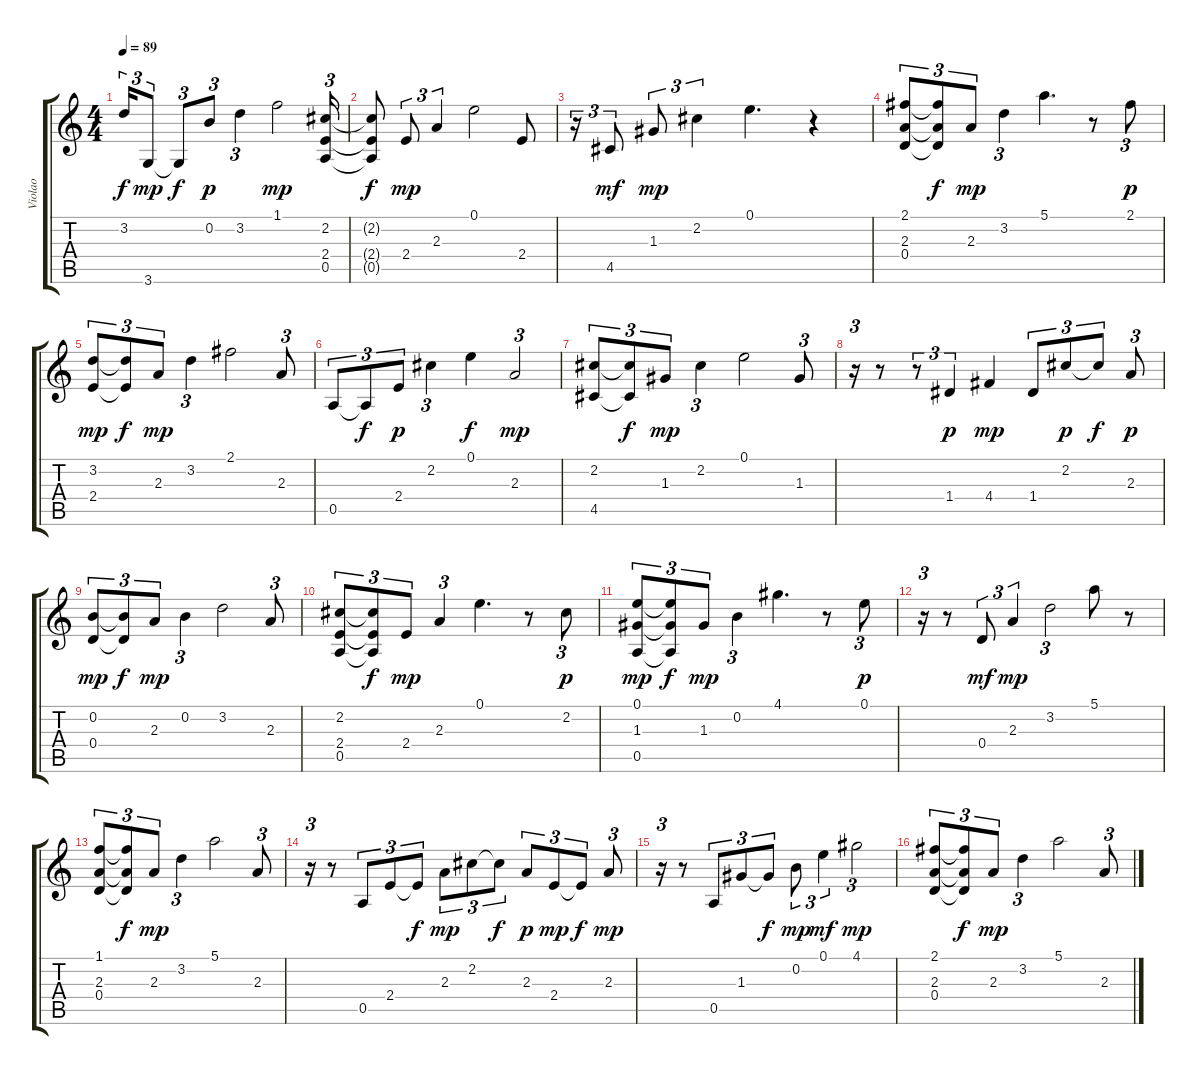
\track ("Violao         " "Violao    ") {instrument acousticguitarnylon}
\staff {score tabs}
\tuning (E4 B3 G3 D3 A2 E2) {hide}
\ts (4 4)
\tempo 89
\clef g2
\ks c
3.2{t}.16{tu (3 2) dy f} 3.6.8{tu (3 2) dy mp} 3.6{t}.8{tu (3 2) dy f} 0.2.8{tu (3 2) dy p} 3.2.4{tu (3 2)} 1.1.2{dy mp} (2.2 2.4 0.5).16{tu (3 2)} |
(2.2{t} 2.4{t} 0.5{t}).8{dy f} 2.4.8{tu (3 2) dy mp} 2.3.4{tu (3 2)} 0.1.2 2.4.8 |
r.16{tu (3 2)} 4.5.8{tu (3 2) dy mf} 1.3.8{tu (3 2) dy mp} 2.2.4{tu (3 2)} 0.1.4{d} r.4 |
(2.1 2.3 0.4).8{tu (3 2)} (2.1{t} 2.3{t} 0.4{t}).8{tu (3 2) dy f} 2.3.8{tu (3 2) dy mp} 3.2.4{tu (3 2)} 5.1.4{d} r.8 2.1.8{tu (3 2) dy p} |
(3.2 2.4).8{tu (3 2) dy mp} (3.2{t} 2.4{t}).8{tu (3 2) dy f} 2.3.8{tu (3 2) dy mp} 3.2.4{tu (3 2)} 2.1.2 2.3.8{tu (3 2)} |
0.5.8{tu (3 2)} 0.5{t}.8{tu (3 2) dy f} 2.4.8{tu (3 2) dy p} 2.2.4{tu (3 2)} 0.1.4{dy f} 2.3.2{tu (3 2) dy mp} |
(2.2 4.5).8{tu (3 2)} (2.2{t} 4.5{t}).8{tu (3 2) dy f} 1.3.8{tu (3 2) dy mp} 2.2.4{tu (3 2)} 0.1.2 1.3.8{tu (3 2)} |
r.16{tu (3 2)} r.8 r.8{tu (3 2)} 1.4.4{tu (3 2) dy p} 4.4.4{dy mp} 1.4.8{tu (3 2)} 2.2.8{tu (3 2) dy p} 2.2{t}.8{tu (3 2) dy f} 2.3.8{tu (3 2) dy p} |
(0.2 0.4).8{tu (3 2) dy mp} (0.2{t} 0.4{t}).8{tu (3 2) dy f} 2.3.8{tu (3 2) dy mp} 0.2.4{tu (3 2)} 3.2.2 2.3.8{tu (3 2)} |
(2.2 2.4 0.5).8{tu (3 2)} (2.2{t} 2.4{t} 0.5{t}).8{tu (3 2) dy f} 2.4.8{tu (3 2) dy mp} 2.3.4{tu (3 2)} 0.1.4{d} r.8 2.2.8{tu (3 2) dy p} |
(0.1 1.3 0.5).8{tu (3 2) dy mp} (0.1{t} 1.3{t} 0.5{t}).8{tu (3 2) dy f} 1.3.8{tu (3 2) dy mp} 0.2.4{tu (3 2)} 4.1.4{d} r.8 0.1.8{tu (3 2) dy p} |
r.16{tu (3 2)} r.8 0.4.8{tu (3 2) dy mf} 2.3.4{tu (3 2) dy mp} 3.2.2{tu (3 2)} 5.1.8 r.8 |
(1.1 2.3 0.4).8{tu (3 2)} (1.1{t} 2.3{t} 0.4{t}).8{tu (3 2) dy f} 2.3.8{tu (3 2) dy mp} 3.2.4{tu (3 2)} 5.1.2 2.3.8{tu (3 2)} |
r.16{tu (3 2)} r.8 0.5.8{tu (3 2)} 2.4.8{tu (3 2)} 2.4{t}.8{tu (3 2) dy f} 2.3.8{tu (3 2) dy mp} 2.2.8{tu (3 2)} 2.2{t}.8{tu (3 2) dy f} 2.3.8{tu (3 2) dy p} 2.4.8{tu (3 2) dy mp} 2.4{t}.8{tu (3 2) dy f} 2.3.8{tu (3 2) dy mp} |
r.16{tu (3 2)} r.8 0.5.8{tu (3 2)} 1.3.8{tu (3 2)} 1.3{t}.8{tu (3 2) dy f} 0.2.8{tu (3 2) dy mp} 0.1.4{tu (3 2) dy mf} 4.1.2{tu (3 2) dy mp} |
(2.1 2.3 0.4).8{tu (3 2)} (2.1{t} 2.3{t} 0.4{t}).8{tu (3 2) dy f} 2.3.8{tu (3 2) dy mp} 3.2.4{tu (3 2)} 5.1.2 2.3.8{tu (3 2)}
